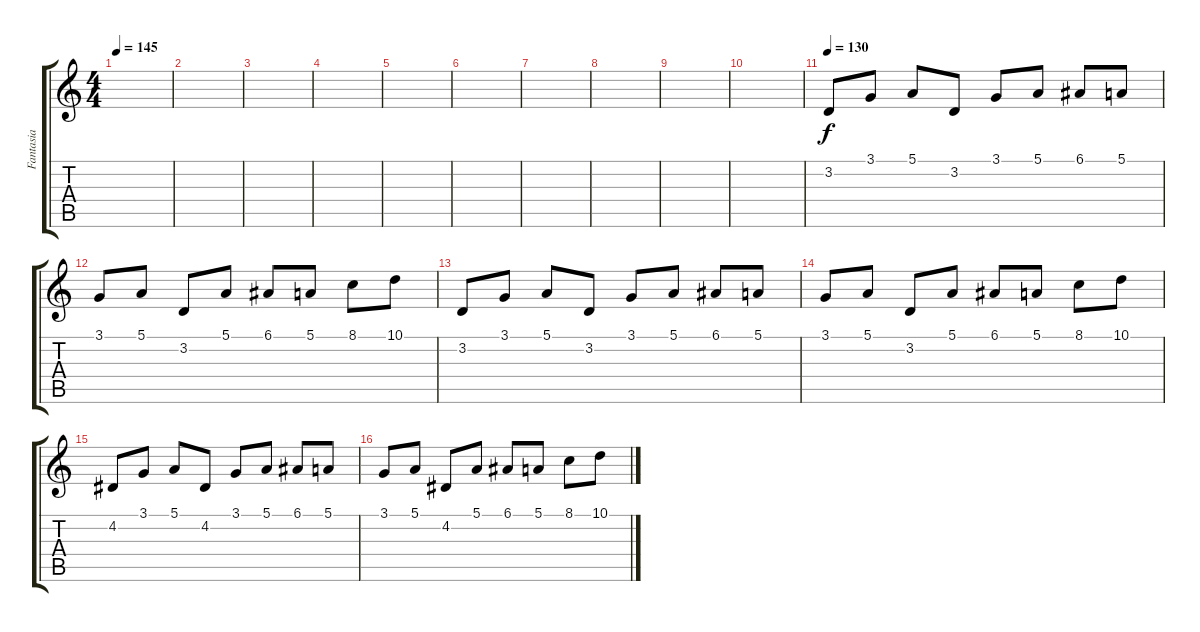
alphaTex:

\track ("Fantasia" "Fantasia") {instrument fx5brightness}
\staff {score tabs}
\tuning (E4 B3 G3 D3 A2 E2) {hide}
\ts (4 4)
\tempo 145
\clef g2
\ks c
|
|
|
|
|
|
|
|
|
|
\tempo 130
3.2.8 3.1.8 5.1.8 3.2.8 3.1.8 5.1.8 6.1.8 5.1.8 |
3.1.8 5.1.8 3.2.8 5.1.8 6.1.8 5.1.8 8.1.8 10.1.8 |
3.2.8 3.1.8 5.1.8 3.2.8 3.1.8 5.1.8 6.1.8 5.1.8 |
3.1.8 5.1.8 3.2.8 5.1.8 6.1.8 5.1.8 8.1.8 10.1.8 |
4.2.8 3.1.8 5.1.8 4.2.8 3.1.8 5.1.8 6.1.8 5.1.8 |
3.1.8 5.1.8 4.2.8 5.1.8 6.1.8 5.1.8 8.1.8 10.1.8
